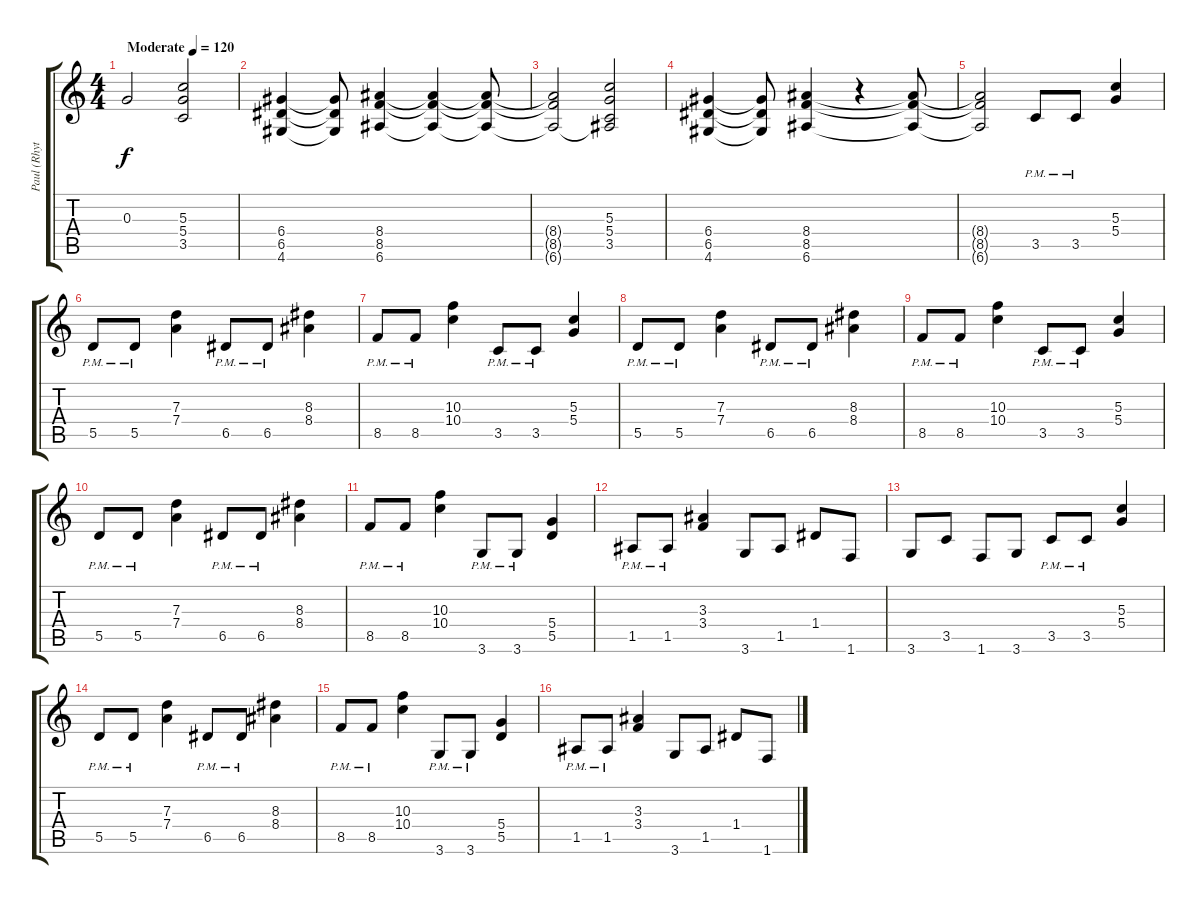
\track ("Paul (Rhythm)" "Paul (Rhyt") {instrument distortionguitar}
\staff {score tabs}
\tuning (E4 B3 G3 D3 A2 E2) {hide}
\ts (4 4)
\tempo (120 "Moderate")
\clef g2
\ks c
0.3.2{dy f instrument distortionguitar} (5.3 5.4 3.5).2 |
(6.4 6.5 4.6).4 (6.4{t} 6.5{t} 4.6{t}).8 (8.4 8.5 6.6).4 (8.4{t} 8.5{t} 6.6{t}).4 (8.4{t} 8.5{t} 6.6{t}).8 |
(8.4{t} 8.5{t} 6.6{t}).2 (5.3 5.4 3.5 6.6{t}).2 |
(6.4 6.5 4.6).4 (6.4{t} 6.5{t} 4.6{t}).8 (8.4 8.5 6.6).4 r.4 (8.4{t} 8.5{t} 6.6{t}).8 |
(8.4{t} 8.5{t} 6.6{t}).2 3.5{pm}.8 3.5{pm}.8 (5.3 5.4).4 |
5.5{pm}.8 5.5{pm}.8 (7.3 7.4).4 6.5{pm}.8 6.5{pm}.8 (8.3 8.4).4 |
8.5{pm}.8 8.5{pm}.8 (10.3 10.4).4 3.5{pm}.8 3.5{pm}.8 (5.3 5.4).4 |
5.5{pm}.8 5.5{pm}.8 (7.3 7.4).4 6.5{pm}.8 6.5{pm}.8 (8.3 8.4).4 |
8.5{pm}.8 8.5{pm}.8 (10.3 10.4).4 3.5{pm}.8 3.5{pm}.8 (5.3 5.4).4 |
5.5{pm}.8 5.5{pm}.8 (7.3 7.4).4 6.5{pm}.8 6.5{pm}.8 (8.3 8.4).4 |
8.5{pm}.8 8.5{pm}.8 (10.3 10.4).4 3.6{pm}.8 3.6{pm}.8 (5.4 5.5).4 |
1.5{pm}.8 1.5{pm}.8 (3.3 3.4).4 3.6.8 1.5.8 1.4.8 1.6.8 |
3.6.8 3.5.8 1.6.8 3.6.8 3.5{pm}.8 3.5{pm}.8 (5.3 5.4).4 |
5.5{pm}.8 5.5{pm}.8 (7.3 7.4).4 6.5{pm}.8 6.5{pm}.8 (8.3 8.4).4 |
8.5{pm}.8 8.5{pm}.8 (10.3 10.4).4 3.6{pm}.8 3.6{pm}.8 (5.4 5.5).4 |
1.5{pm}.8 1.5{pm}.8 (3.3 3.4).4 3.6.8 1.5.8 1.4.8 1.6.8
